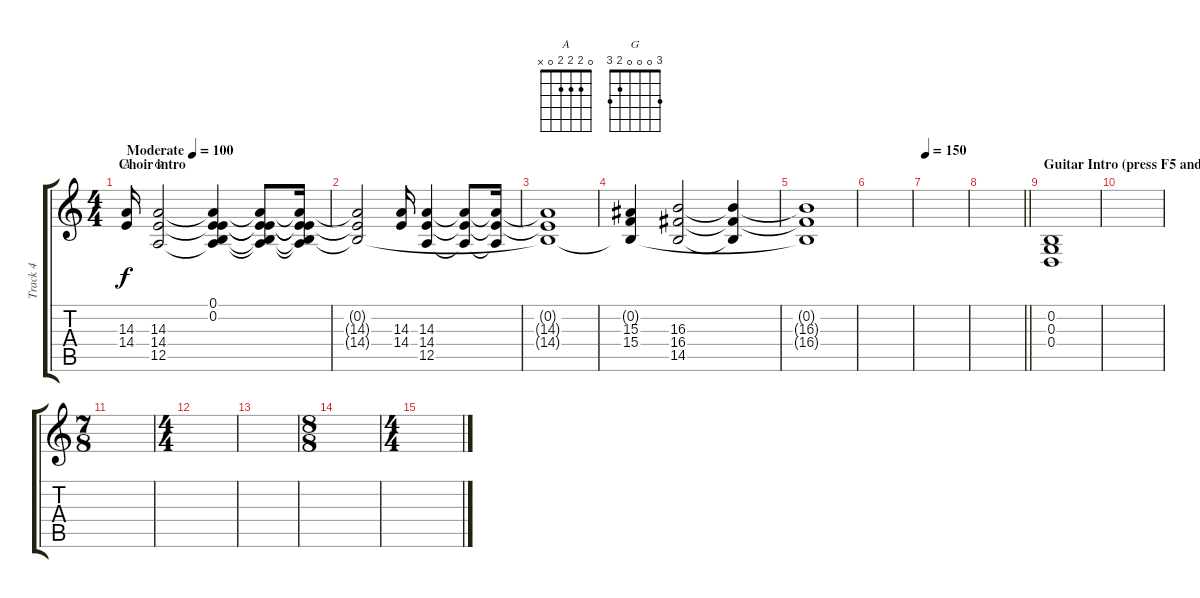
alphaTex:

\track ("Track 4" "Track 4") {instrument trumpet}
\staff {score tabs}
\tuning (E4 B3 G3 D3 A2 E2) {hide}
\chord ("A" 0 2 2 2 0 x)
\chord ("G" 3 0 0 0 2 3)
\ts (4 4)
\section ("" "Choir intro")
\tempo (100 "Moderate")
\clef g2
\ks c
(14.3 14.4).16{ch "A" dy f instrument trumpet} (14.3 14.4 12.5).2{ch "G"} (0.1 0.2 14.3{t} 14.4{t} 12.5{t}).4 (0.1{t} 0.2{t} 14.3{t} 14.4{t} 12.5{t}).8 (0.1{t} 0.2{t} 14.3{t} 14.4{t} 12.5{t}).16 |
(0.2{t} 14.3{t} 14.4{t}).2 (14.3 14.4).16 (14.3 14.4 12.5).4 (14.3{t} 14.4{t} 12.5{t}).8 (14.3{t} 14.4{t} 12.5{t}).16 |
(0.2{t} 14.3{t} 14.4{t}).1 |
(0.2{t} 15.3 15.4).4{volume 0} (16.3 16.4 14.5).2 (16.3{t} 16.4{t} 14.5{t}).4 |
(0.2{t} 16.3{t} 16.4{t}).1 |
|
\tempo 150
|
\barLineRight lightlight
|
\section ("" "Guitar Intro (press F5 and read notice)")
(0.2 0.3 0.4).1 |
|
\ts (7 8)
|
\ts (4 4)
|
|
\ts (8 8)
|
\ts (4 4)
